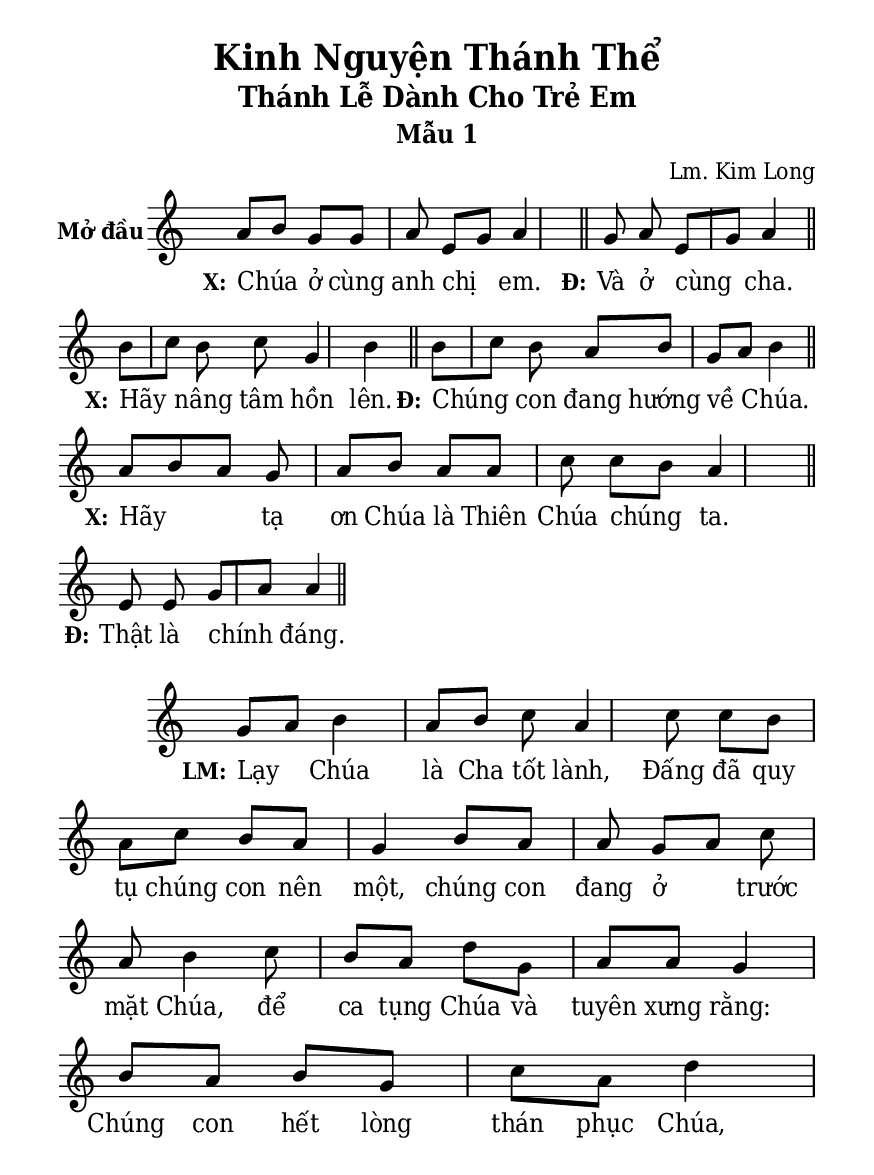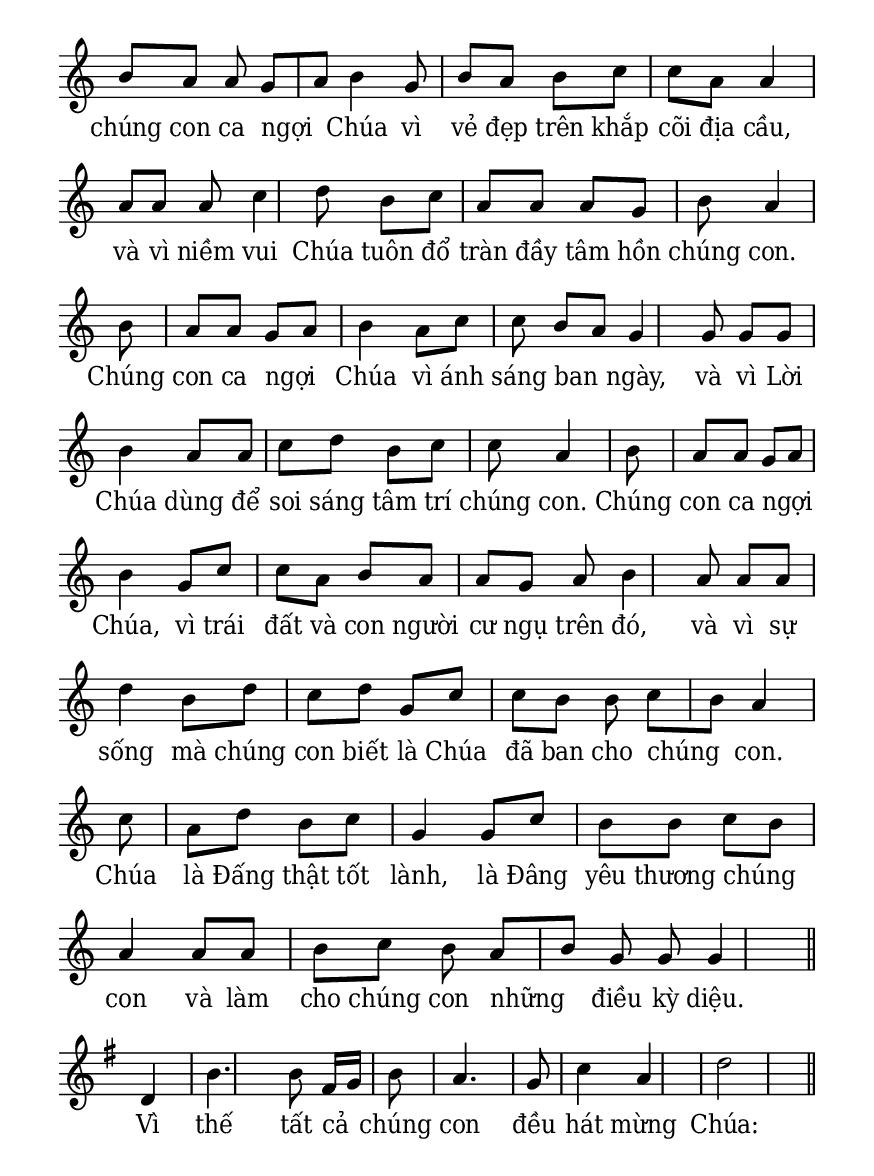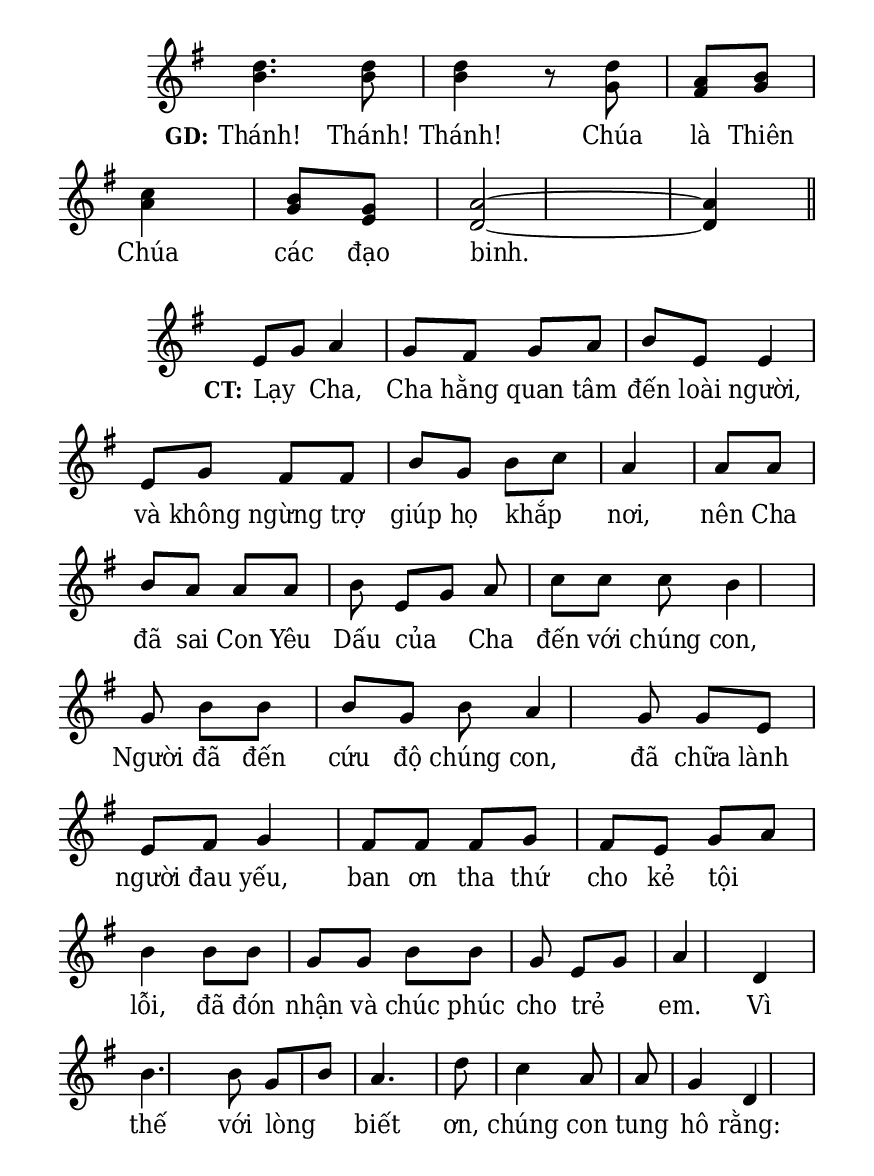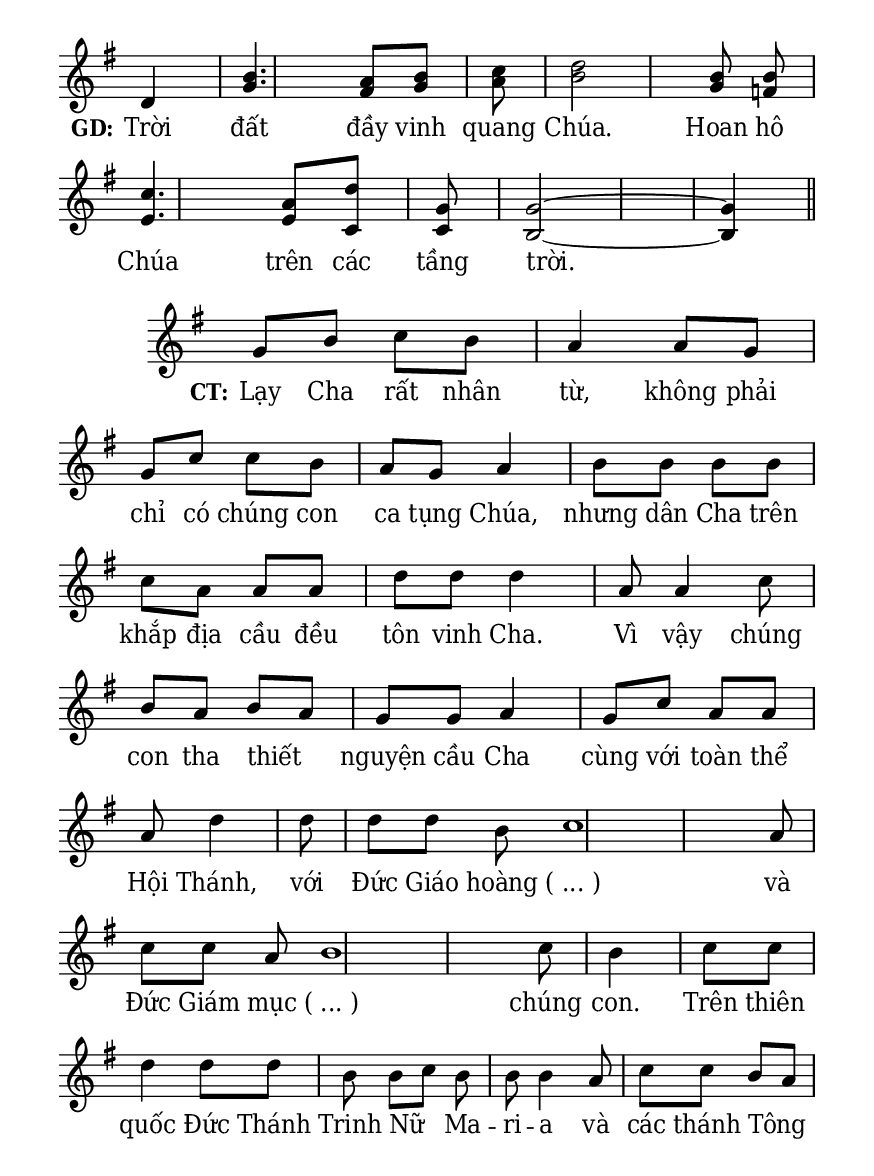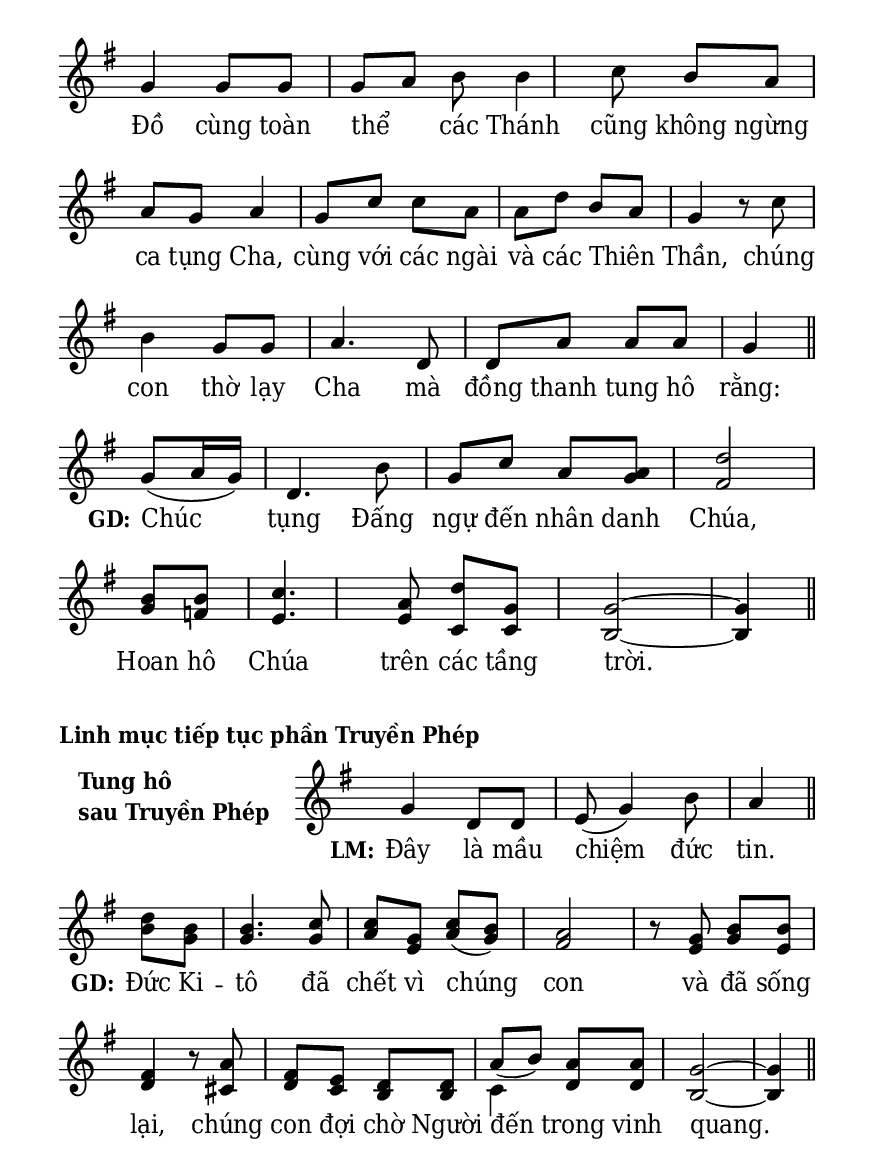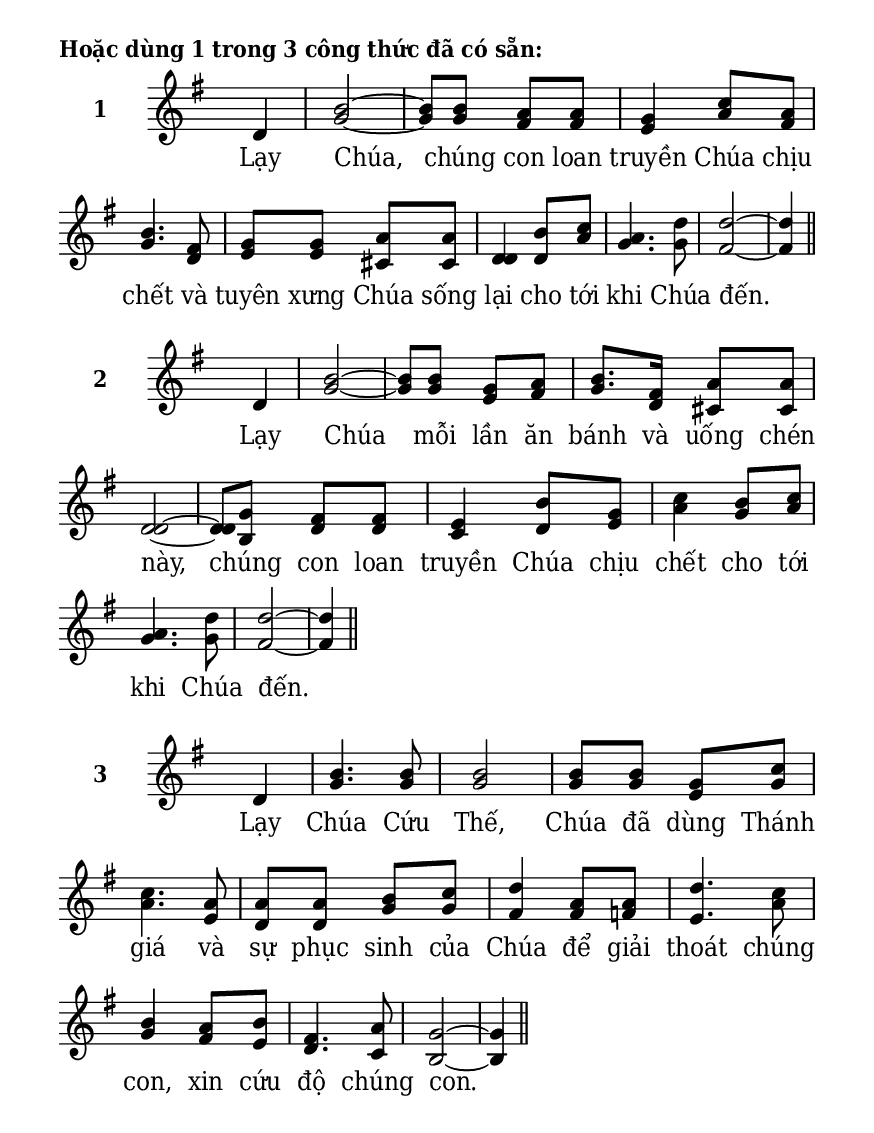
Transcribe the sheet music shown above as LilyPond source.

% Cài đặt chung
\version "2.22.1"
\include "english.ly"

\header {
  title = "Kinh Nguyện Thánh Thể"
  subtitle = \markup { \huge \bold "Thánh Lễ Dành Cho Trẻ Em" }
  subsubtitle = \markup { \large \bold "Mẫu 1" }
  composer = "Lm. Kim Long"
  %arranger = " "
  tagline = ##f
}

% Nhạc
nhacMauMot = \relative c'' {
  \key c \major \time 2/4
  a8 \hide ([b]) g g a e \hide ([g]) a4 \bar "||"
  g8 a e \hide ([g]) a4 \bar "||" \break
  b8 \hide ([c]) b c g4 b \bar "||"
  b8 \hide ([c]) b a b g \hide ([a]) b4 \bar "||" \break
  a8 \hide ([b a]) g a b a a c c \hide ([b]) a4 \bar "||" \break
  e8 e
  \once \override NoteColumn.X-offset = 2 <>
  g \hide ([a]) a4 \bar "||"
}

nhacMauHai = \relative c'' {
  \key c \major \time 2/4
  g8 \hide ([a]) b4 a8 b c a4 c8 c b a c b a g4 b8 a
  a g \hide ([a]) c a b4 c8 b a d g, a a g4 b8 a b
  g c a d4 \bar "|" b8 a a g \hide ([a]) b4 g8 b a b c c a
  a4 a8 a a c4 d8 b c a a a g b a4 \bar "|" b8 a a g \hide ([a])
  b4 a8 c c b \hide ([a]) g4 g8 g g b4 a8 a c d b c c a4 \bar "|"
  b8 a a g \hide ([a]) b4 g8 c c a b a a g a b4 a8 a a
  d4 b8 d c d g, c c b b c \hide ([b]) a4 \bar "|" c8 a d b c g4
  g8 c b b c \hide ([b]) a4 a8 a b c b a \hide ([b]) g g g4 \bar "||" \break
  
  \set Staff.explicitKeySignatureVisibility = #end-of-line-invisible
  \key g \major
  d4 \bar "|" b'4. b8 fs16 \hide ([g]) b8 \bar "|"
  a4. g8 \bar "|"
  c4 a \bar "|"
  d2 \bar "||"
}

nhacMauBa = \relative c'' {
  \key g \major \time 2/4
  <<
    {
      d4. d8 \bar "|"
      d4 r8 d a [b] \bar "|"
      c4 b8 [g] \bar "|"
      a2 ~ \bar "|"
      a4 \bar "||"
    }
    {
      b4. b8
      b4 r8 g fs g
      a4 g8 e
      d2 ~
      d4
    }
  >>
}

nhacMauBon = \relative c' {
  \key g \major \time 2/4
  e8 \hide ([g]) a4 g8 fs g a b e, e4 e8 g fs fs b g b \hide ([c]) a4 \bar "|"
  a8 a b a a a b e, \hide ([g]) a c c c b4 \bar "|" g8 b b b g
  b a4 g8 g e e fs g4 fs8 fs fs g fs e g \hide ([a]) b4 b8 b
  g g b b g e \hide ([g]) \bar "|" a4 d, \bar "|"
  b'4. b8 g \hide ([b]) \bar "|" a4. d8 \bar "|"
  c4 a8 a \bar "|"
  g4 d \bar "|" \break
  
  d4 \bar "|"
  <<
    {
      b'4. a8 b c \bar "|"
      d2 b8 b \bar "|"
      c4. a8 d g, \bar "|"
      g2 ~ \bar "|"
      g4 \bar "||"
    }
    {
      g4. fs8 g a
      b2 g8 f!
      e4. e8 c c
      b2 ~
      b4
    }
  >>
}

nhacMauNam = \relative c'' {
  \key g \major \time 2/4
  g8 b c b a4 a8 g g c c b a g a4 b8 b b
  b c a a a d d d4 \bar "|"
  a8 a4 c8 b a b \hide ([a]) g g a4 g8
  c a a a d4 \bar "|" d8 d d b c1 a8 c c a b1 c8
  b4 \bar "|" c8 c d4 d8 d b b \hide ([c]) b b b4 a8 c c b \hide ([a]) g4
  g8 g g \hide ([a]) b b4 c8 b a a g a4 g8 c c a a
  d b \hide ([a]) \bar "|" g4 r8 c \bar "|" b4 g8 g \bar "|"
  a4. d,8 \bar "|" d8 a' a a \bar "|" g4 \bar "||" \break
  
  g8 ([a16 g]) d4. b'8 \bar "|"
  g [c] a [
  <<
    {
      a] \bar "|"
      d2 b8 [b] \bar "|"
      c4. a8 d [g,] \bar "|"
      g2 ~ \bar "|"
      g4 \bar "||"
    }
    {
      g8
      fs2 g8 f!
      e4. e8 c c
      b2 ~
      b4
    }
  >>
}

nhacMauSau = \relative c'' {
  \key g \major
  \time 2/4
  g4 d8 [d] |
  e (g4) b8 |
  a4 \bar "||" \break
  <<
    {
      d8 b |
      b4. c8 |
      c g c (b) |
      a2 |
      r8 g b b |
      fs4 r8 a |
      fs e d d |
    }
    {
      b'8 g |
      g4. g8 |
      a e a (g) |
      fs2 |
      r8 e g e |
      d4 r8 cs |
      d c b b |
    }
  >>
  \oneVoice
  <<
    {
      \voiceOne
      a' _(b)
    }
    \new Voice = "splitpart" {
      \voiceTwo
      c,4
    }
  >>
  \oneVoice
  <<
    {
      a'8 a |
      g2 ~ |
      g4 \bar "||"
    }
    {
      d8 d |
      b2 ~ |
      b4
    }
  >>
}

nhacMauBay = \relative c' {
  \key g \major
  \time 2/4
  \partial 4 d4 |
  <<
    {
      b'2 ~ |
      b8 b a a |
      g4 c8 a |
      b4. fs8 |
      g g a a |
      d,4 b'8 c |
      a4. d8 |
      d2 ~ |
      d4 \bar "||"
    }
    {
      g,2 ~ |
      g8 g fs fs |
      e4 a8 fs |
      g4. d8 |
      e e cs cs |
      d4 d8 a' |
      g4. g8 |
      fs2 ~ |
      fs4
    }
  >>
}

nhacMauTam = \relative c' {
  \key g \major
  \time 2/4
  \partial 4 d4 |
  <<
    {
      b'2 ~ |
      b8 b g a |
      b8. fs16 a8 a |
      d,2 ~ |
      d8 g fs fs |
      e4 b'8 g |
      c4 b8 c |
      a4. d8 |
      d2 ~ |
      d4 \bar "||"
    }
    {
      g,2 ~ |
      g8 g e fs |
      g8. d16 cs8 cs |
      d2 ~ |
      d8 b d d |
      c4 d8 e |
      a4 g8 a |
      g4. g8 |
      fs2 ~ |
      fs4
    }
  >>
}

nhacMauChin = \relative c' {
  \key g \major
  \time 2/4
  \partial 4 d4 |
  <<
    {
      b'4. b8 |
      b2 |
      b8 b g c |
      c4. a8 |
      a a b c |
      d4 a8 a |
      d4. c8 |
      b4 a8 b |
      fs4. a8 |
      g2 ~ |
      g4 \bar "||"
    }
    {
      g4. g8 |
      g2 |
      g8 g e g |
      a4. e8 |
      d d g g |
      fs4 fs8 f! |
      e4. a8 |
      g4 fs8 e |
      d4. c8 |
      b2 ~ |
      b4
    }
  >>
}

% Lời
loiMauMot = \lyricmode {
  \set stanza = "X:"
  Chúa ở cùng anh chị em.
  \set stanza = "Đ:"
  Và ở cùng cha.
  \set stanza = "X:"
  Hãy nâng tâm hồn lên.
  \set stanza = "Đ:"
  Chúng con đang hướng về Chúa.
  \set stanza = "X:"
  Hãy tạ ơn Chúa là Thiên Chúa chúng ta.
  \set stanza = "Đ:"
  Thật là chính đáng.
}

loiMauHai = \lyricmode {
  \set stanza = "LM:"
  Lạy Chúa là Cha tốt lành, Đấng đã quy tụ chúng con nên một,
  chúng con đang ở trước mặt Chúa, để ca tụng Chúa
  và tuyên xưng rằng: Chúng con hết lòng thán phục Chúa,
  chúng con ca ngợi Chúa vì vẻ đẹp trên khắp cõi địa cầu,
  và vì niềm vui Chúa tuôn đổ tràn đầy tâm hồn chúng con.
  Chúng con ca ngợi Chúa vì ánh sáng ban ngày,
  và vì Lời Chúa dùng để soi sáng tâm trí chúng con.
  Chúng con ca ngợi Chúa, vì trái đất và con người cư ngụ trên đó,
  và vì sự sống mà chúng con biết là Chúa đã ban cho chúng con.
  Chúa là Đấng thật tốt lành, là Đâng yêu thương chúng con
  và làm cho chúng con những điều kỳ diệu.
  Vì thế tất cả chúng con đều hát mừng Chúa:
}

loiMauBa = \lyricmode {
  \set stanza = "GD:"
  Thánh! Thánh! Thánh!
  Chúa là Thiên Chúa các đạo binh.
}

loiMauBon = \lyricmode {
  \set stanza = "CT:"
  Lạy Cha, Cha hằng quan tâm đến loài người,
  và không ngừng trợ giúp họ khắp nơi,
  nên Cha đã sai Con Yêu Dấu của Cha đến với chúng con,
  Người đã đến cứu độ chúng con, đã chữa lành người đau yếu,
  ban ơn tha thứ cho kẻ tội lỗi,
  đã đón nhận và chúc phúc cho trẻ em.
  Vì thế với lòng biết ơn, chúng con tung hô rằng:
  \set stanza = "GD:"
  Trời đất đầy vinh quang Chúa. Hoan hô Chúa trên các tầng trời.
}

loiMauNam = \lyricmode {
  \set stanza = "CT:"
  Lạy Cha rất nhân từ, không phải chỉ có chúng con ca tụng Chúa,
  nhưng dân Cha trên khắp địa cầu đều tôn vinh Cha.
  Vì vậy chúng con tha thiết nguyện cầu Cha cùng với toàn thể Hội Thánh,
  với Đức Giáo hoàng "( ... )" và Đức Giám mục "( ... )" chúng con.
  Trên thiên quốc Đức Thánh Trinh Nữ Ma -- ri -- a và các thánh Tông Đồ
  cùng toàn thể các Thánh cũng không ngừng ca tụng Cha,
  cùng với các ngài và các Thiên Thần, chúng con thờ lạy Cha
  mà đồng thanh tung hô rằng:
  \set stanza = "GD:"
  Chúc tụng Đấng ngự đến nhân danh Chúa,
  Hoan hô Chúa trên các tầng trời.
}

loiMauSau = \lyricmode {
  \set stanza = "LM:"
  Đây là mầu chiệm đức tin.
  \set stanza = "GD:"
  Đức Ki -- tô đã chết vì chúng con và đã sống lại,
  chúng con đợi chờ Người đến trong vinh quang.
}

loiMauBay = \lyricmode {
  Lạy Chúa, chúng con loan truyền Chúa chịu chết
  và tuyên xưng Chúa sống lại cho tới khi Chúa đến.
}

loiMauTam = \lyricmode {
  Lạy Chúa mỗi lần ăn bánh và uống chén này,
  chúng con loan truyền Chúa chịu chết cho tới khi Chúa đến.
}

loiMauChin = \lyricmode {
  Lạy Chúa Cứu Thế, Chúa đã dùng Thánh giá và sự phục sinh của Chúa
  để giải thoát chúng con, xin cứu độ chúng con.
}

% Dàn trang
\paper {
  #(set-paper-size "a5")
  top-margin = 10\mm
  bottom-margin = 10\mm
  left-margin = 10\mm
  right-margin = 10\mm
  indent = #0
  #(define fonts
	 (make-pango-font-tree "Deja Vu Serif Condensed"
	 		       "Deja Vu Serif Condensed"
			       "Deja Vu Serif Condensed"
			       (/ 20 20)))
  print-page-number = ##f
}

TongNhip = {
}

% Đổi kích thước nốt cho bè phụ
notBePhu =
#(define-music-function (font-size music) (number? ly:music?)
   (for-some-music
     (lambda (m)
       (if (music-is-of-type? m 'rhythmic-event)
           (begin
             (set! (ly:music-property m 'tweaks)
                   (cons `(font-size . ,font-size)
                         (ly:music-property m 'tweaks)))
             #t)
           #f))
     music)
   music)

\score {
  <<
    \new Staff \with {
      instrumentName = \markup { \bold "Mở đầu" }} <<
        \clef treble
        \new Voice = beSop {
          \nhacMauMot
        }
      \new Lyrics \lyricsto beSop \loiMauMot
    >>
  >>
  \layout {
    indent = 15
    \override Staff.TimeSignature.transparent = ##t
    \override Lyrics.LyricSpace.minimum-distance = #0.6
    \override Score.BarNumber.break-visibility = ##(#f #f #f)
    \override Score.SpacingSpanner.uniform-stretching = ##t
    \set Score.defaultBarType = ""
    \set Score.barAlways = ##t
    ragged-last = ##t
  }
}

\score {
  <<
    \new Staff <<
        \clef treble
        \new Voice = beSop {
          \nhacMauHai
        }
      \new Lyrics \lyricsto beSop \loiMauHai
    >>
  >>
  \layout {
    indent = 15
    \override Staff.TimeSignature.transparent = ##t
    \override Lyrics.LyricSpace.minimum-distance = #0.7
    \override Score.BarNumber.break-visibility = ##(#f #f #f)
    \override Score.SpacingSpanner.uniform-stretching = ##t
    \override LyricHyphen.minimum-distance = #1.5
    \set Score.defaultBarType = ""
    \set Score.barAlways = ##t
    ragged-last = ##f
  }
}

\score {
  <<
    \new Staff <<
        \clef treble
        \new Voice = beSop {
          \nhacMauBa
        }
      \new Lyrics \lyricsto beSop \loiMauBa
    >>
  >>
  \layout {
    indent = 15
    \override Staff.TimeSignature.transparent = ##t
    \override Lyrics.LyricSpace.minimum-distance = #0.7
    \override Score.BarNumber.break-visibility = ##(#f #f #f)
    \override Score.SpacingSpanner.uniform-stretching = ##t
    \set Score.defaultBarType = ""
    \set Score.barAlways = ##t
    ragged-last = ##f
  }
}

\score {
  <<
    \new Staff <<
        \clef treble
        \new Voice = beSop {
          \nhacMauBon
        }
      \new Lyrics \lyricsto beSop \loiMauBon
    >>
  >>
  \layout {
    indent = 15
    \override Staff.TimeSignature.transparent = ##t
    \override Lyrics.LyricSpace.minimum-distance = #0.7
    \override Score.BarNumber.break-visibility = ##(#f #f #f)
    \override Score.SpacingSpanner.uniform-stretching = ##t
    \set Score.defaultBarType = ""
    \set Score.barAlways = ##t
    ragged-last = ##f
  }
}

\score {
  <<
    \new Staff <<
        \clef treble
        \new Voice = beSop {
          \nhacMauNam
        }
      \new Lyrics \lyricsto beSop \loiMauNam
    >>
  >>
  \layout {
    indent = 15
    \override Staff.TimeSignature.transparent = ##t
    \override Lyrics.LyricSpace.minimum-distance = #0.7
    \override Score.BarNumber.break-visibility = ##(#f #f #f)
    \override Score.SpacingSpanner.uniform-stretching = ##t
    \set Score.defaultBarType = ""
    \set Score.barAlways = ##t
    ragged-last = ##f
  }
}

\markup {
  \vspace #2
  \bold "Linh mục tiếp tục phần Truyền Phép"
}

\score {
  <<
    \new Staff \with {
      \consists "Merge_rests_engraver"
      printPartCombineTexts = ##f
      instrumentName = \markup {
         
        \column {
          \line { \bold "Tung hô" }
          \line { \bold "sau Truyền Phép" }
        }
      }
    } <<
        \clef treble
        \new Voice = beSop {
          \nhacMauSau
        }
      \new Lyrics \lyricsto beSop \loiMauSau
    >>
  >>
  \layout {
    indent = 40
    \override Staff.TimeSignature.transparent = ##t
    \override Lyrics.LyricSpace.minimum-distance = #0.7
    \override Score.BarNumber.break-visibility = ##(#f #f #f)
    \override Score.SpacingSpanner.uniform-stretching = ##t
    ragged-last = ##f
  }
}

\markup {
  \vspace #2
  \bold "Hoặc dùng 1 trong 3 công thức đã có sẵn:"
}

\score {
  <<
    \new Staff \with {
      instrumentName = \markup { \bold "1" }} <<
        \clef treble
        \new Voice = beSop {
          \nhacMauBay
        }
      \new Lyrics \lyricsto beSop \loiMauBay
    >>
  >>
  \layout {
    indent = 15
    \override Staff.TimeSignature.transparent = ##t
    \override Lyrics.LyricSpace.minimum-distance = #0.7
    \override Score.BarNumber.break-visibility = ##(#f #f #f)
    \override Score.SpacingSpanner.uniform-stretching = ##t
    ragged-last = ##f
  }
}

\score {
  <<
    \new Staff \with {
      instrumentName = \markup { \bold "2" }} <<
        \clef treble
        \new Voice = beSop {
          \nhacMauTam
        }
      \new Lyrics \lyricsto beSop \loiMauTam
    >>
  >>
  \layout {
    indent = 15
    \override Staff.TimeSignature.transparent = ##t
    \override Lyrics.LyricSpace.minimum-distance = #1.5
    \override Score.BarNumber.break-visibility = ##(#f #f #f)
    \override Score.SpacingSpanner.uniform-stretching = ##t
    ragged-last = ##t
  }
}

\score {
  <<
    \new Staff \with {
      instrumentName = \markup { \bold "3" }} <<
        \clef treble
        \new Voice = beSop {
          \nhacMauChin
        }
      \new Lyrics \lyricsto beSop \loiMauChin
    >>
  >>
  \layout {
    indent = 15
    \override Staff.TimeSignature.transparent = ##t
    \override Lyrics.LyricSpace.minimum-distance = #1.5
    \override Score.BarNumber.break-visibility = ##(#f #f #f)
    \override Score.SpacingSpanner.uniform-stretching = ##t
    ragged-last = ##t
  }
}
